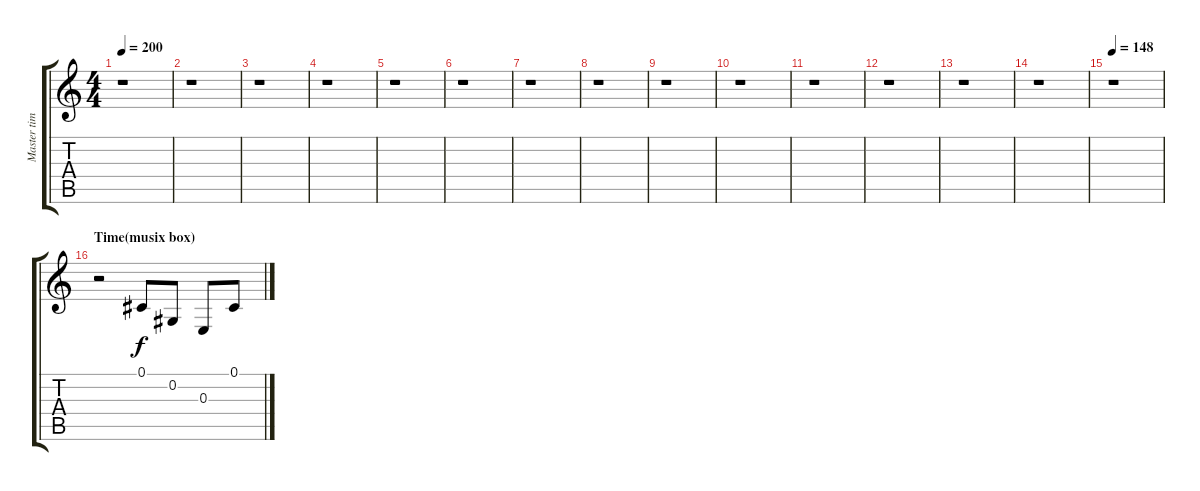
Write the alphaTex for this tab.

\track ("Master time" "Master tim") {instrument pad1newage}
\staff {score tabs}
\tuning (Db4 Ab3 E3 B2 Gb2 Db2) {hide}
\ts (4 4)
\tempo 200
\clef g2
\ks c
r.1{dy f} |
r.1 |
r.1 |
r.1 |
r.1 |
r.1 |
r.1 |
r.1 |
r.1 |
r.1 |
r.1 |
r.1 |
r.1 |
r.1 |
\tempo 148
r.1 |
\section ("" "Time(musix box)")
r.2 0.1.8 0.2.8 0.3.8 0.1.8
